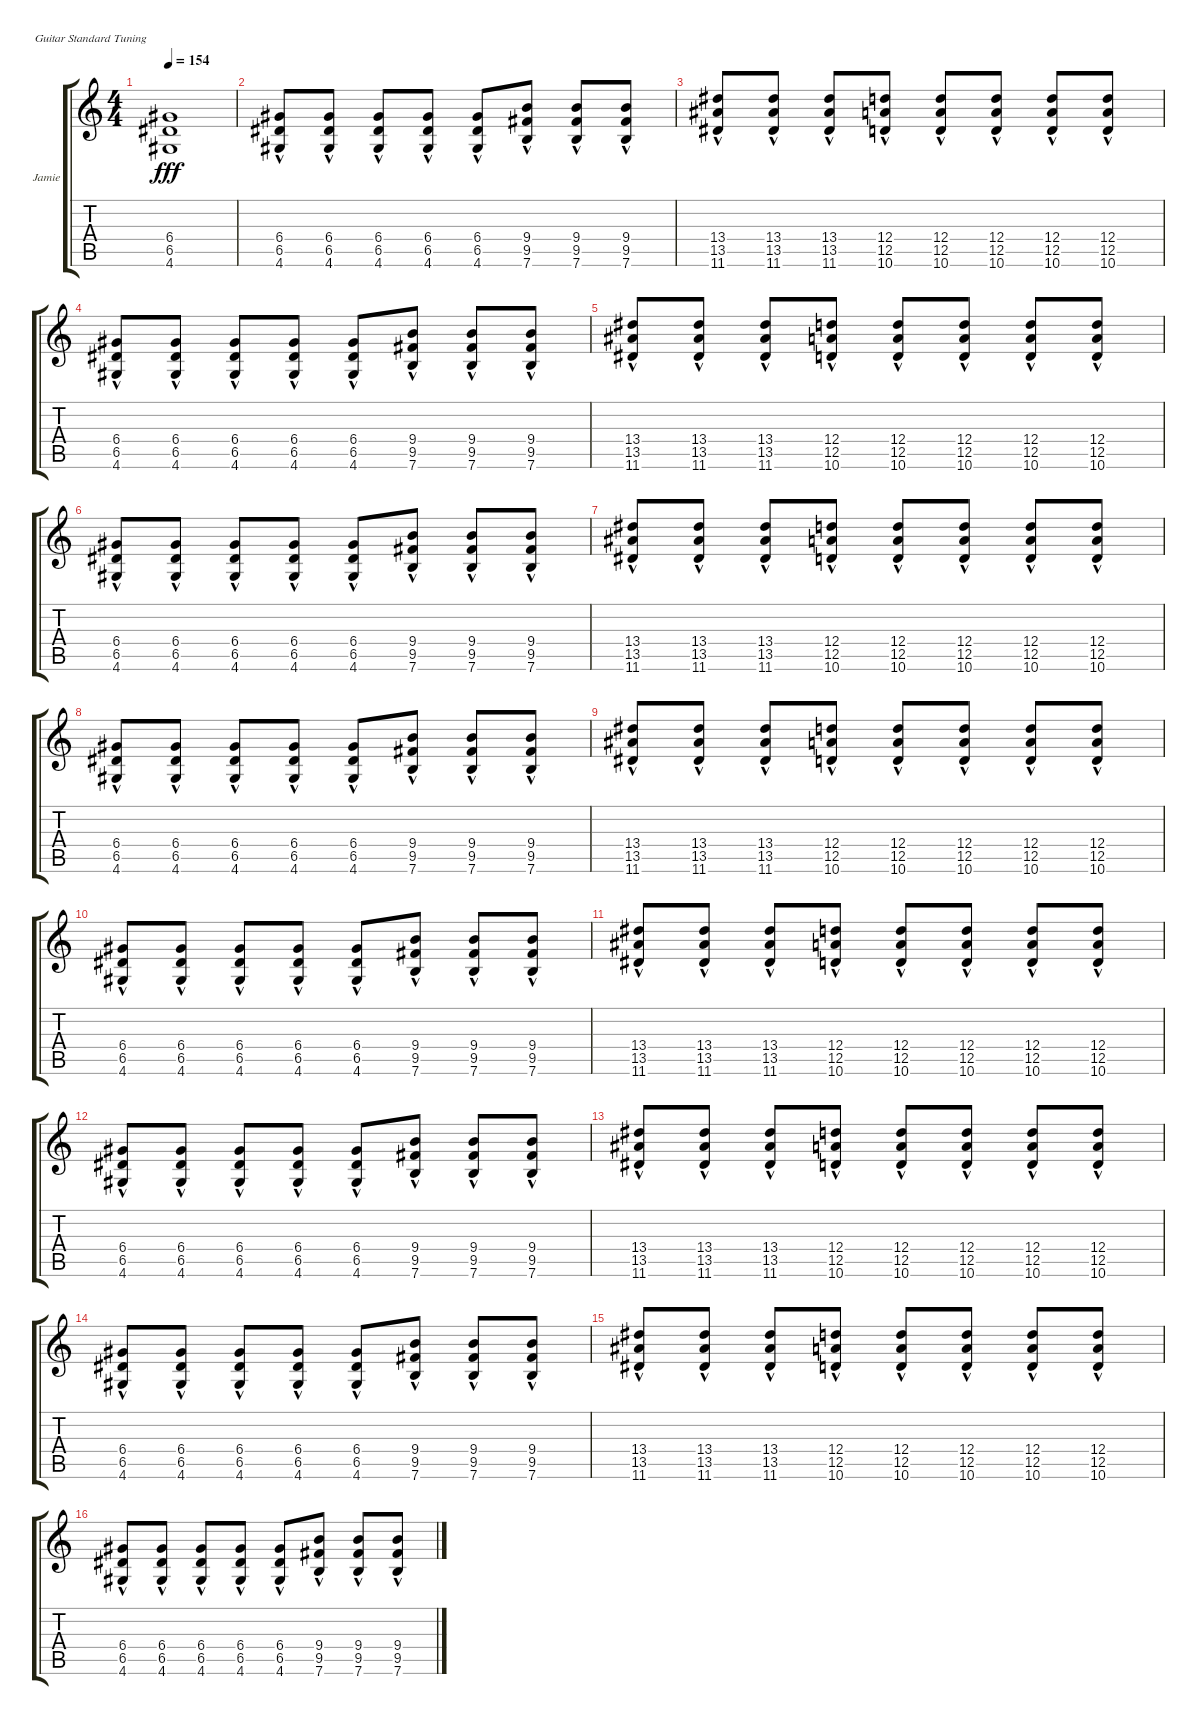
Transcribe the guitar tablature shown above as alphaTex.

\defaultSystemsLayout 4
\bracketExtendMode groupsimilarinstruments
\firstSystemTrackNameOrientation horizontal
\otherSystemsTrackNameOrientation horizontal
\track ("Jamie Cook" "Jamie") {instrument overdrivenguitar}
\staff {score tabs}
\tuning (E4 B3 G3 D3 A2 E2)
\ts (4 4)
\tempo 154
\clef g2
\ks c
(4.6 6.5 6.4).1{dy fff} |
(4.6{hac} 6.5{hac} 6.4{hac}).8 (4.6{hac} 6.5{hac} 6.4{hac}).8 (4.6{hac} 6.5{hac} 6.4{hac}).8 (4.6{hac} 6.5{hac} 6.4{hac}).8 (4.6{hac} 6.5{hac} 6.4{hac}).8 (7.6{hac} 9.5{hac} 9.4{hac}).8 (7.6{hac} 9.5{hac} 9.4{hac}).8 (7.6{hac} 9.5{hac} 9.4{hac}).8 |
(11.6{hac} 13.5{hac} 13.4{hac}).8 (11.6{hac} 13.5{hac} 13.4{hac}).8 (11.6{hac} 13.5{hac} 13.4{hac}).8 (10.6{hac} 12.5{hac} 12.4{hac}).8 (10.6{hac} 12.5{hac} 12.4{hac}).8 (10.6{hac} 12.5{hac} 12.4{hac}).8 (10.6{hac} 12.5{hac} 12.4{hac}).8 (10.6{hac} 12.5{hac} 12.4{hac}).8 |
(4.6{hac} 6.5{hac} 6.4{hac}).8 (4.6{hac} 6.5{hac} 6.4{hac}).8 (4.6{hac} 6.5{hac} 6.4{hac}).8 (4.6{hac} 6.5{hac} 6.4{hac}).8 (4.6{hac} 6.5{hac} 6.4{hac}).8 (7.6{hac} 9.5{hac} 9.4{hac}).8 (7.6{hac} 9.5{hac} 9.4{hac}).8 (7.6{hac} 9.5{hac} 9.4{hac}).8 |
(11.6{hac} 13.5{hac} 13.4{hac}).8 (11.6{hac} 13.5{hac} 13.4{hac}).8 (11.6{hac} 13.5{hac} 13.4{hac}).8 (10.6{hac} 12.5{hac} 12.4{hac}).8 (10.6{hac} 12.5{hac} 12.4{hac}).8 (10.6{hac} 12.5{hac} 12.4{hac}).8 (10.6{hac} 12.5{hac} 12.4{hac}).8 (10.6{hac} 12.5{hac} 12.4{hac}).8 |
(4.6{hac} 6.5{hac} 6.4{hac}).8 (4.6{hac} 6.5{hac} 6.4{hac}).8 (4.6{hac} 6.5{hac} 6.4{hac}).8 (4.6{hac} 6.5{hac} 6.4{hac}).8 (4.6{hac} 6.5{hac} 6.4{hac}).8 (7.6{hac} 9.5{hac} 9.4{hac}).8 (7.6{hac} 9.5{hac} 9.4{hac}).8 (7.6{hac} 9.5{hac} 9.4{hac}).8 |
(11.6{hac} 13.5{hac} 13.4{hac}).8 (11.6{hac} 13.5{hac} 13.4{hac}).8 (11.6{hac} 13.5{hac} 13.4{hac}).8 (10.6{hac} 12.5{hac} 12.4{hac}).8 (10.6{hac} 12.5{hac} 12.4{hac}).8 (10.6{hac} 12.5{hac} 12.4{hac}).8 (10.6{hac} 12.5{hac} 12.4{hac}).8 (10.6{hac} 12.5{hac} 12.4{hac}).8 |
(4.6{hac} 6.5{hac} 6.4{hac}).8 (4.6{hac} 6.5{hac} 6.4{hac}).8 (4.6{hac} 6.5{hac} 6.4{hac}).8 (4.6{hac} 6.5{hac} 6.4{hac}).8 (4.6{hac} 6.5{hac} 6.4{hac}).8 (7.6{hac} 9.5{hac} 9.4{hac}).8 (7.6{hac} 9.5{hac} 9.4{hac}).8 (7.6{hac} 9.5{hac} 9.4{hac}).8 |
(11.6{hac} 13.5{hac} 13.4{hac}).8 (11.6{hac} 13.5{hac} 13.4{hac}).8 (11.6{hac} 13.5{hac} 13.4{hac}).8 (10.6{hac} 12.5{hac} 12.4{hac}).8 (10.6{hac} 12.5{hac} 12.4{hac}).8 (10.6{hac} 12.5{hac} 12.4{hac}).8 (10.6{hac} 12.5{hac} 12.4{hac}).8 (10.6{hac} 12.5{hac} 12.4{hac}).8 |
(4.6{hac} 6.5{hac} 6.4{hac}).8 (4.6{hac} 6.5{hac} 6.4{hac}).8 (4.6{hac} 6.5{hac} 6.4{hac}).8 (4.6{hac} 6.5{hac} 6.4{hac}).8 (4.6{hac} 6.5{hac} 6.4{hac}).8 (7.6{hac} 9.5{hac} 9.4{hac}).8 (7.6{hac} 9.5{hac} 9.4{hac}).8 (7.6{hac} 9.5{hac} 9.4{hac}).8 |
(11.6{hac} 13.5{hac} 13.4{hac}).8 (11.6{hac} 13.5{hac} 13.4{hac}).8 (11.6{hac} 13.5{hac} 13.4{hac}).8 (10.6{hac} 12.5{hac} 12.4{hac}).8 (10.6{hac} 12.5{hac} 12.4{hac}).8 (10.6{hac} 12.5{hac} 12.4{hac}).8 (10.6{hac} 12.5{hac} 12.4{hac}).8 (10.6{hac} 12.5{hac} 12.4{hac}).8 |
(4.6{hac} 6.5{hac} 6.4{hac}).8 (4.6{hac} 6.5{hac} 6.4{hac}).8 (4.6{hac} 6.5{hac} 6.4{hac}).8 (4.6{hac} 6.5{hac} 6.4{hac}).8 (4.6{hac} 6.5{hac} 6.4{hac}).8 (7.6{hac} 9.5{hac} 9.4{hac}).8 (7.6{hac} 9.5{hac} 9.4{hac}).8 (7.6{hac} 9.5{hac} 9.4{hac}).8 |
(11.6{hac} 13.5{hac} 13.4{hac}).8 (11.6{hac} 13.5{hac} 13.4{hac}).8 (11.6{hac} 13.5{hac} 13.4{hac}).8 (10.6{hac} 12.5{hac} 12.4{hac}).8 (10.6{hac} 12.5{hac} 12.4{hac}).8 (10.6{hac} 12.5{hac} 12.4{hac}).8 (10.6{hac} 12.5{hac} 12.4{hac}).8 (10.6{hac} 12.5{hac} 12.4{hac}).8 |
(4.6{hac} 6.5{hac} 6.4{hac}).8 (4.6{hac} 6.5{hac} 6.4{hac}).8 (4.6{hac} 6.5{hac} 6.4{hac}).8 (4.6{hac} 6.5{hac} 6.4{hac}).8 (4.6{hac} 6.5{hac} 6.4{hac}).8 (7.6{hac} 9.5{hac} 9.4{hac}).8 (7.6{hac} 9.5{hac} 9.4{hac}).8 (7.6{hac} 9.5{hac} 9.4{hac}).8 |
(11.6{hac} 13.5{hac} 13.4{hac}).8 (11.6{hac} 13.5{hac} 13.4{hac}).8 (11.6{hac} 13.5{hac} 13.4{hac}).8 (10.6{hac} 12.5{hac} 12.4{hac}).8 (10.6{hac} 12.5{hac} 12.4{hac}).8 (10.6{hac} 12.5{hac} 12.4{hac}).8 (10.6{hac} 12.5{hac} 12.4{hac}).8 (10.6{hac} 12.5{hac} 12.4{hac}).8 |
(4.6{hac} 6.5{hac} 6.4{hac}).8 (4.6{hac} 6.5{hac} 6.4{hac}).8 (4.6{hac} 6.5{hac} 6.4{hac}).8 (4.6{hac} 6.5{hac} 6.4{hac}).8 (4.6{hac} 6.5{hac} 6.4{hac}).8 (7.6{hac} 9.5{hac} 9.4{hac}).8 (7.6{hac} 9.5{hac} 9.4{hac}).8 (7.6{hac} 9.5{hac} 9.4{hac}).8
